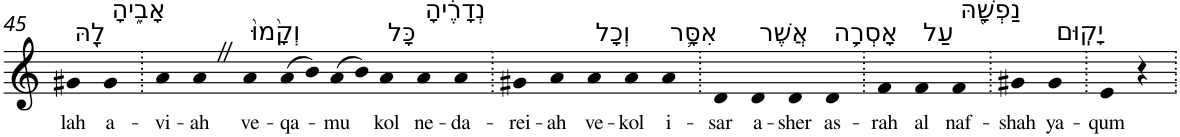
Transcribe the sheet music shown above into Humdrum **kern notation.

**kern	**text
*part1	*part1
*staff1	*staff1
*I"Piano	*
*I'Pno	*
!!LO:PB:g=z
*clefG2	*
*k[]	*
=45	=45
!LO:TX:a:t=לָ֖הּ	!
!	!LO:LY:b
4g#X	lah
!LO:TX:a:t=אָבִ֑יהָ	!
!	!LO:LY:b
4g#	a-
=46.	=46.
!	!LO:LY:b
4a	-vi-
!	!LO:LY:b
4aZ	-ah
!LO:TX:a:t=וְקָ֙מוּ֙	!
!	!LO:LY:b
4a	ve-
!	!LO:LY:b
(>8a	-qa-
8b)	.
!	!LO:LY:b
(>8a	-mu
8b)	.
!LO:TX:a:t=כָּל	!
!	!LO:LY:b
4a	kol
!LO:TX:a:t=נְדָרֶ֔יהָ	!
!	!LO:LY:b
4a	ne-
!	!LO:LY:b
4a	-da-
=47.	=47.
!	!LO:LY:b
4g#X	-rei-
!	!LO:LY:b
4a	-ah
!LO:TX:a:t=וְכָל	!
!	!LO:LY:b
4a	ve-
!	!LO:LY:b
4a	-kol
!LO:TX:a:t=אִסָּ֛ר	!
!	!LO:LY:b
4a	i-
=48.	=48.
!	!LO:LY:b
4d	-sar
!LO:TX:a:t=אֲשֶׁר	!
!	!LO:LY:b
4d	a-
!	!LO:LY:b
4d	-sher
!LO:TX:a:t=אָסְרָ֥ה	!
!	!LO:LY:b
4d	as-
=49.	=49.
!	!LO:LY:b
4f	-rah
!LO:TX:a:t=עַל	!
!	!LO:LY:b
4f	al
!LO:TX:a:t=נַפְשָׁ֖הּ	!
!	!LO:LY:b
4f	naf-
=50.	=50.
!	!LO:LY:b
4g#X	-shah
!LO:TX:a:t=יָקֽוּם	!
!	!LO:LY:b
4g#	ya-
=51.	=51.
!	!LO:LY:b
4e	-qum
4r	.
=.	=.
*-	*-
